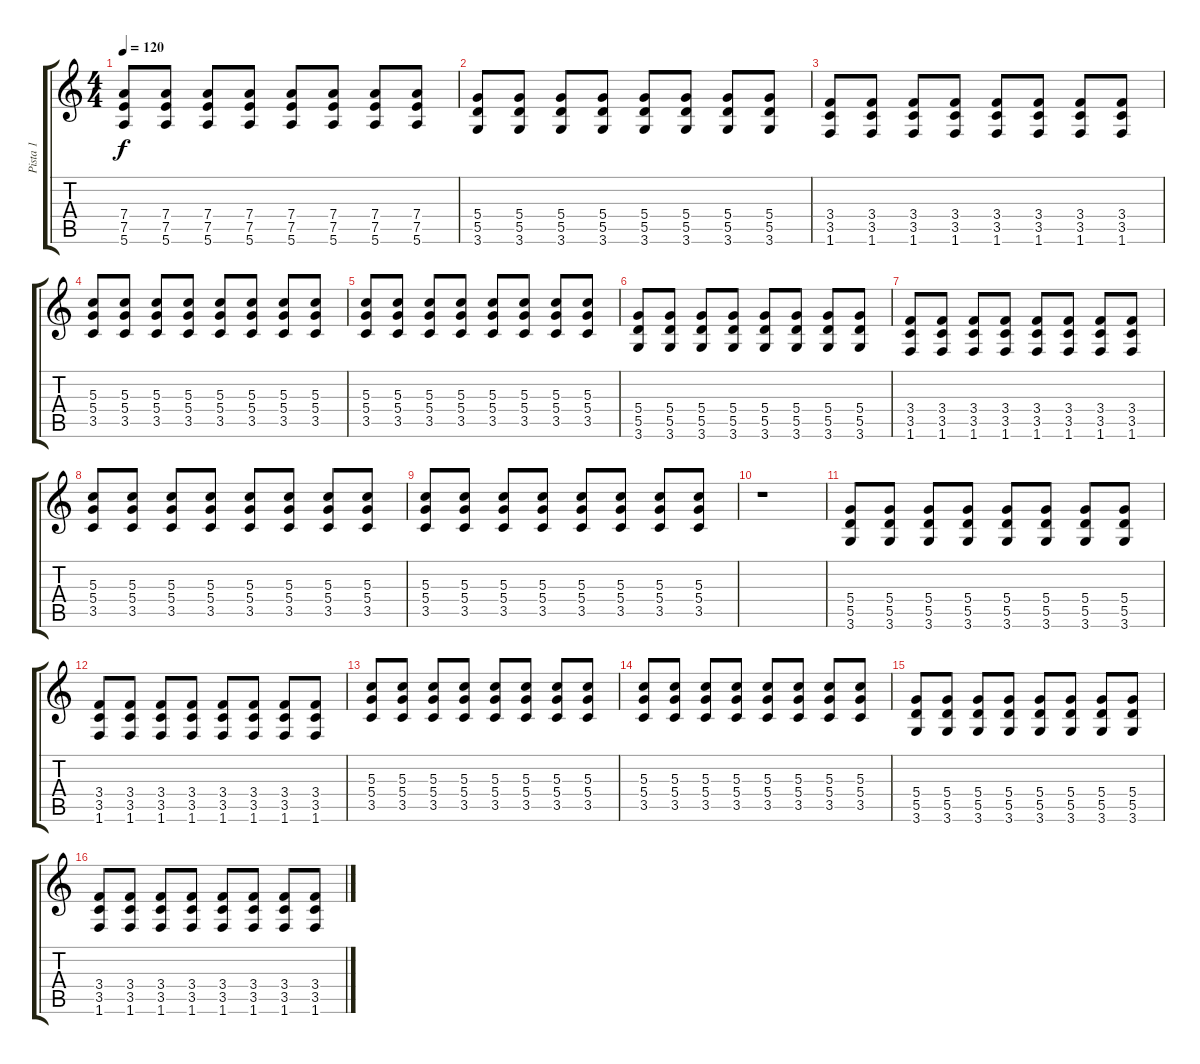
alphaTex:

\track ("Pista 1" "Pista 1") {instrument overdrivenguitar}
\staff {score tabs}
\tuning (E4 B3 G3 D3 A2 E2) {hide}
\ts (4 4)
\tempo 120
\clef g2
\ks c
(7.4 7.5 5.6).8{dy f} (7.4 7.5 5.6).8 (7.4 7.5 5.6).8 (7.4 7.5 5.6).8 (7.4 7.5 5.6).8 (7.4 7.5 5.6).8 (7.4 7.5 5.6).8 (7.4 7.5 5.6).8 |
(5.4 5.5 3.6).8 (5.4 5.5 3.6).8 (5.4 5.5 3.6).8 (5.4 5.5 3.6).8 (5.4 5.5 3.6).8 (5.4 5.5 3.6).8 (5.4 5.5 3.6).8 (5.4 5.5 3.6).8 |
(3.4 3.5 1.6).8 (3.4 3.5 1.6).8 (3.4 3.5 1.6).8 (3.4 3.5 1.6).8 (3.4 3.5 1.6).8 (3.4 3.5 1.6).8 (3.4 3.5 1.6).8 (3.4 3.5 1.6).8 |
(5.3 5.4 3.5).8 (5.3 5.4 3.5).8 (5.3 5.4 3.5).8 (5.3 5.4 3.5).8 (5.3 5.4 3.5).8 (5.3 5.4 3.5).8 (5.3 5.4 3.5).8 (5.3 5.4 3.5).8 |
(5.3 5.4 3.5).8 (5.3 5.4 3.5).8 (5.3 5.4 3.5).8 (5.3 5.4 3.5).8 (5.3 5.4 3.5).8 (5.3 5.4 3.5).8 (5.3 5.4 3.5).8 (5.3 5.4 3.5).8 |
(5.4 5.5 3.6).8 (5.4 5.5 3.6).8 (5.4 5.5 3.6).8 (5.4 5.5 3.6).8 (5.4 5.5 3.6).8 (5.4 5.5 3.6).8 (5.4 5.5 3.6).8 (5.4 5.5 3.6).8 |
(3.4 3.5 1.6).8 (3.4 3.5 1.6).8 (3.4 3.5 1.6).8 (3.4 3.5 1.6).8 (3.4 3.5 1.6).8 (3.4 3.5 1.6).8 (3.4 3.5 1.6).8 (3.4 3.5 1.6).8 |
(5.3 5.4 3.5).8 (5.3 5.4 3.5).8 (5.3 5.4 3.5).8 (5.3 5.4 3.5).8 (5.3 5.4 3.5).8 (5.3 5.4 3.5).8 (5.3 5.4 3.5).8 (5.3 5.4 3.5).8 |
(5.3 5.4 3.5).8 (5.3 5.4 3.5).8 (5.3 5.4 3.5).8 (5.3 5.4 3.5).8 (5.3 5.4 3.5).8 (5.3 5.4 3.5).8 (5.3 5.4 3.5).8 (5.3 5.4 3.5).8 |
r.1 |
(5.4 5.5 3.6).8 (5.4 5.5 3.6).8 (5.4 5.5 3.6).8 (5.4 5.5 3.6).8 (5.4 5.5 3.6).8 (5.4 5.5 3.6).8 (5.4 5.5 3.6).8 (5.4 5.5 3.6).8 |
(3.4 3.5 1.6).8 (3.4 3.5 1.6).8 (3.4 3.5 1.6).8 (3.4 3.5 1.6).8 (3.4 3.5 1.6).8 (3.4 3.5 1.6).8 (3.4 3.5 1.6).8 (3.4 3.5 1.6).8 |
(5.3 5.4 3.5).8 (5.3 5.4 3.5).8 (5.3 5.4 3.5).8 (5.3 5.4 3.5).8 (5.3 5.4 3.5).8 (5.3 5.4 3.5).8 (5.3 5.4 3.5).8 (5.3 5.4 3.5).8 |
(5.3 5.4 3.5).8 (5.3 5.4 3.5).8 (5.3 5.4 3.5).8 (5.3 5.4 3.5).8 (5.3 5.4 3.5).8 (5.3 5.4 3.5).8 (5.3 5.4 3.5).8 (5.3 5.4 3.5).8 |
(5.4 5.5 3.6).8 (5.4 5.5 3.6).8 (5.4 5.5 3.6).8 (5.4 5.5 3.6).8 (5.4 5.5 3.6).8 (5.4 5.5 3.6).8 (5.4 5.5 3.6).8 (5.4 5.5 3.6).8 |
(3.4 3.5 1.6).8 (3.4 3.5 1.6).8 (3.4 3.5 1.6).8 (3.4 3.5 1.6).8 (3.4 3.5 1.6).8 (3.4 3.5 1.6).8 (3.4 3.5 1.6).8 (3.4 3.5 1.6).8
